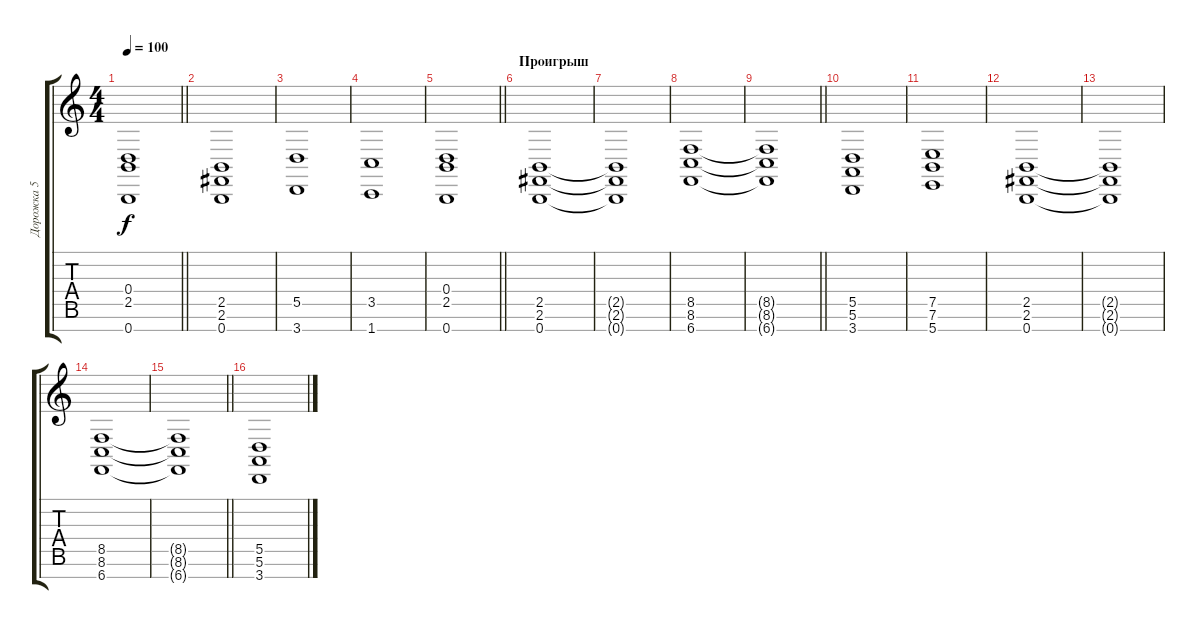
\track ("Дорожка 5" "Дорожка 5") {instrument choiraahs}
\staff {score tabs}
\tuning (E4 B3 G3 D3 A2 E2 B1) {hide}
\ts (4 4)
\tempo 100
\clef g2
\barLineRight lightlight
\ks c
(0.4 2.5 0.7).1{dy f} |
(2.5 2.6 0.7).1 |
(5.5 3.7).1 |
(3.5 1.7).1 |
\barLineRight lightlight
(0.4 2.5 0.7).1 |
\section ("" "Проигрыш")
(2.5 2.6 0.7).1 |
(2.5{t} 2.6{t} 0.7{t}).1 |
(8.5 8.6 6.7).1 |
\barLineRight lightlight
(8.5{t} 8.6{t} 6.7{t}).1 |
(5.5 5.6 3.7).1 |
(7.5 7.6 5.7).1 |
(2.5 2.6 0.7).1 |
(2.5{t} 2.6{t} 0.7{t}).1 |
(8.5 8.6 6.7).1 |
\barLineRight lightlight
(8.5{t} 8.6{t} 6.7{t}).1 |
(5.5 5.6 3.7).1
